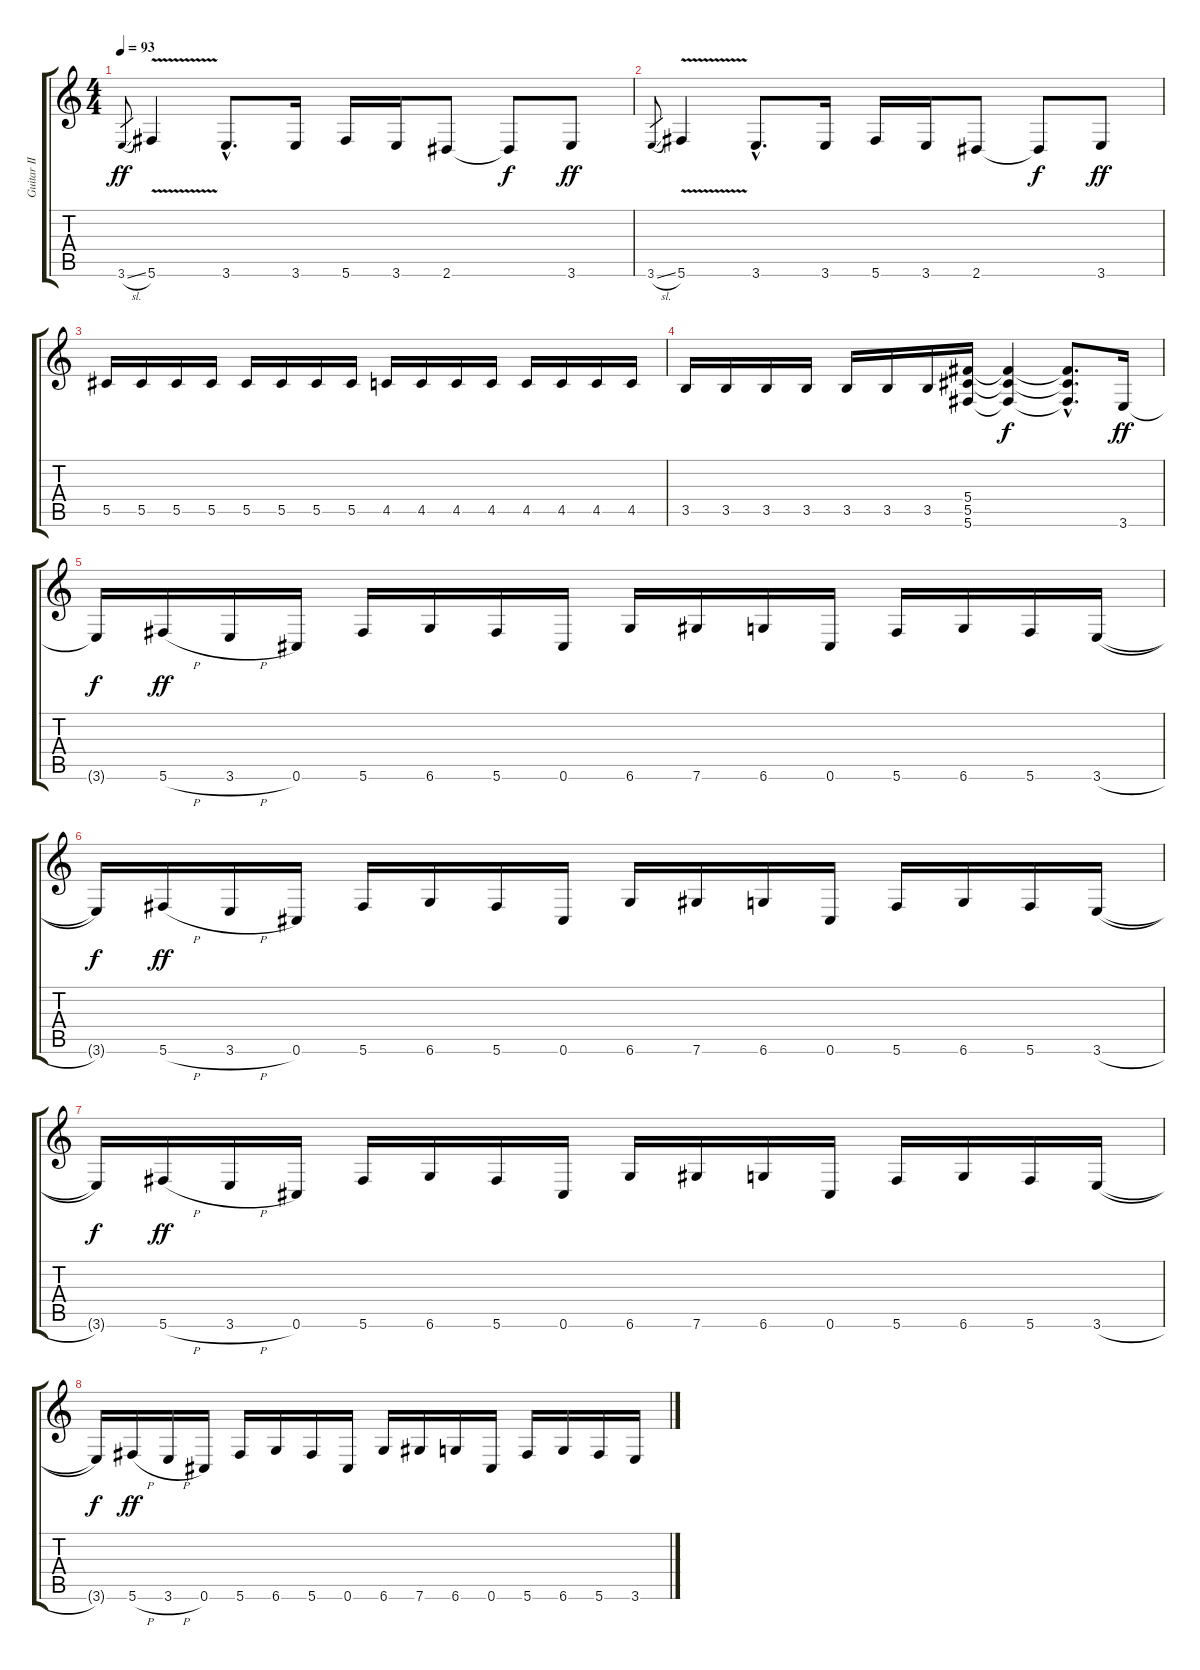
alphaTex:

\track ("Guitar II" "Guitar II") {instrument overdrivenguitar}
\staff {score tabs}
\tuning (Eb4 Bb3 Gb3 Db3 Ab2 Db2) {hide}
\ts (4 4)
\tempo 93
\clef g2
\ks c
3.6{sl}.8{gr dy ff} 5.6{v}.4 3.6{hac}.8{d} 3.6.16 5.6.16 3.6.16 2.6.8 2.6{t}.8{dy f} 3.6.8{dy ff} |
3.6{sl}.8{gr} 5.6{v}.4 3.6{hac}.8{d} 3.6.16 5.6.16 3.6.16 2.6.8 2.6{t}.8{dy f} 3.6.8{dy ff} |
5.5.16 5.5.16 5.5.16 5.5.16 5.5.16 5.5.16 5.5.16 5.5.16 4.5.16 4.5.16 4.5.16 4.5.16 4.5.16 4.5.16 4.5.16 4.5.16 |
3.5.16 3.5.16 3.5.16 3.5.16 3.5.16 3.5.16 3.5.16 (5.4 5.5 5.6).16 (5.4{t} 5.5{t} 5.6{t}).4{dy f} (5.4{hac t} 5.5{hac t} 5.6{hac t}).8{d} 3.6.16{dy ff} |
3.6{t}.16{dy f} 5.6{h}.16{dy ff} 3.6{h}.16 0.6.16 5.6.16 6.6.16 5.6.16 0.6.16 6.6.16 7.6.16 6.6.16 0.6.16 5.6.16 6.6.16 5.6.16 3.6{h}.16 |
3.6{t}.16{dy f} 5.6{h}.16{dy ff} 3.6{h}.16 0.6.16 5.6.16 6.6.16 5.6.16 0.6.16 6.6.16 7.6.16 6.6.16 0.6.16 5.6.16 6.6.16 5.6.16 3.6{h}.16 |
3.6{t}.16{dy f} 5.6{h}.16{dy ff} 3.6{h}.16 0.6.16 5.6.16 6.6.16 5.6.16 0.6.16 6.6.16 7.6.16 6.6.16 0.6.16 5.6.16 6.6.16 5.6.16 3.6{h}.16 |
3.6{t}.16{dy f} 5.6{h}.16{dy ff} 3.6{h}.16 0.6.16 5.6.16 6.6.16 5.6.16 0.6.16 6.6.16 7.6.16 6.6.16 0.6.16 5.6.16 6.6.16 5.6.16 3.6{h}.16
